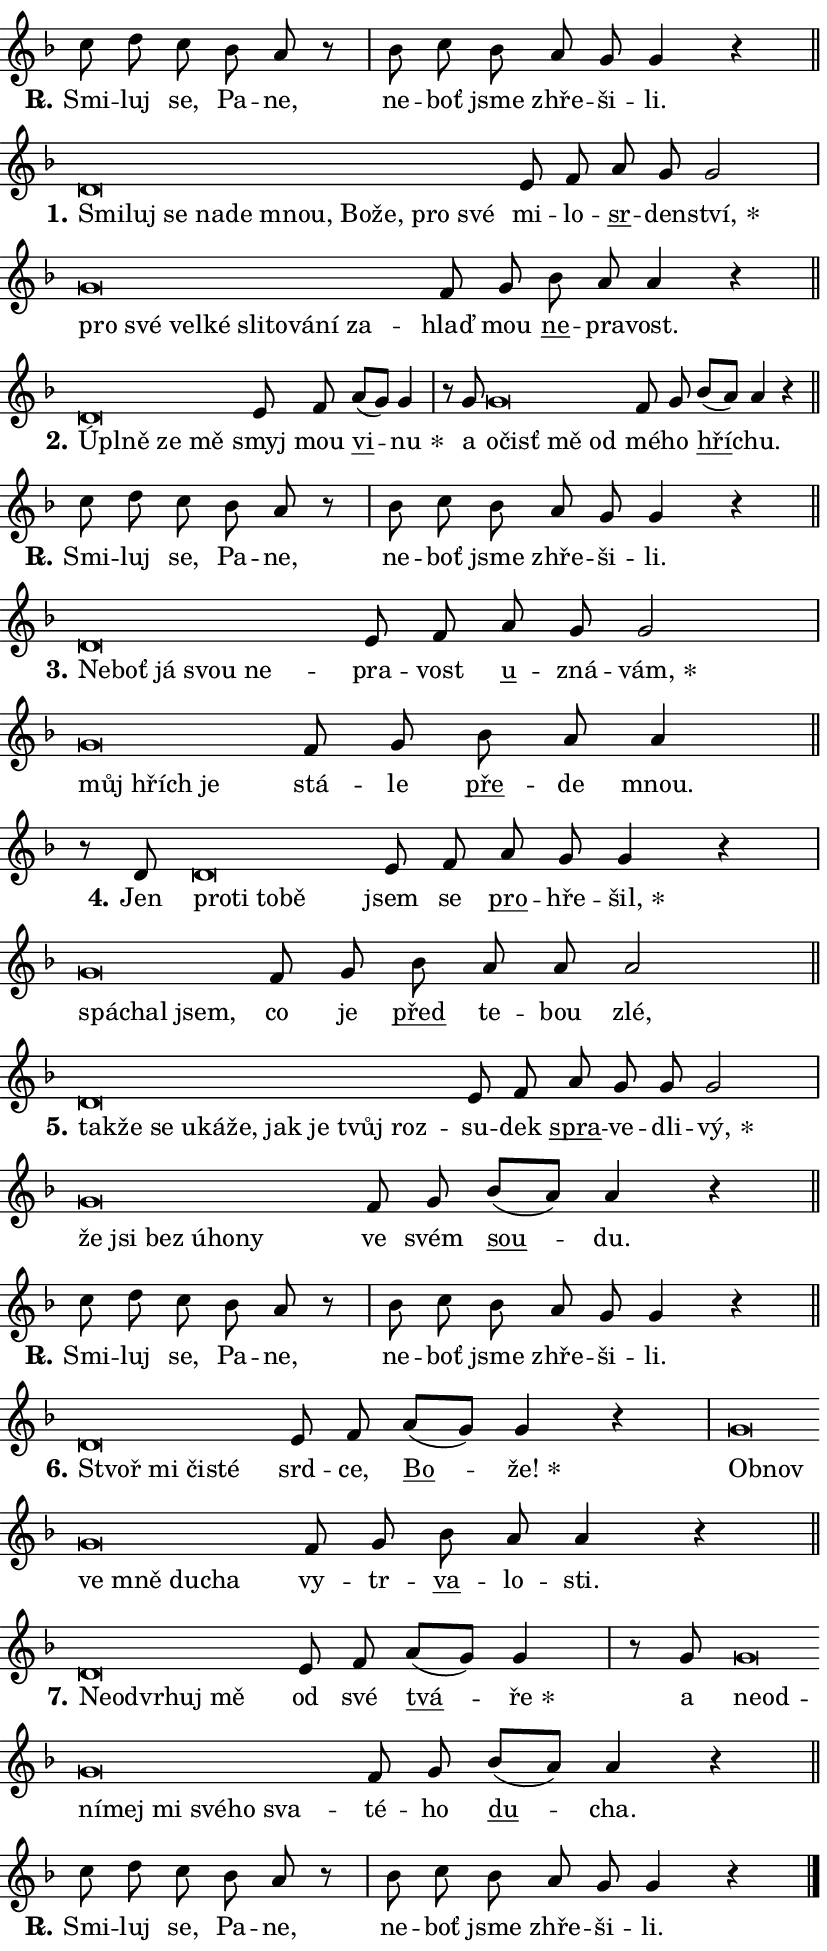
\version "2.24.0"
\header { tagline = "" }
\paper {
  indent = 0\cm
  top-margin = 0\cm
  right-margin = 0.13\cm % to fit lyric hyphens
  bottom-margin = 0\cm
  left-margin = 0\cm
  paper-width = 14\cm
  page-breaking = #ly:one-page-breaking
  system-system-spacing.basic-distance = #11
  score-system-spacing.basic-distance = #11
  ragged-last = ##f
}


%% Author: Thomas Morley
%% https://lists.gnu.org/archive/html/lilypond-user/2020-05/msg00002.html
#(define (line-position grob)
"Returns position of @var[grob} in current system:
   @code{'start}, if at first time-step
   @code{'end}, if at last time-step
   @code{'middle} otherwise
"
  (let* ((col (ly:item-get-column grob))
         (ln (ly:grob-object col 'left-neighbor))
         (rn (ly:grob-object col 'right-neighbor))
         (col-to-check-left (if (ly:grob? ln) ln col))
         (col-to-check-right (if (ly:grob? rn) rn col))
         (break-dir-left
           (and
             (ly:grob-property col-to-check-left 'non-musical #f)
             (ly:item-break-dir col-to-check-left)))
         (break-dir-right
           (and
             (ly:grob-property col-to-check-right 'non-musical #f)
             (ly:item-break-dir col-to-check-right))))
        (cond ((eqv? 1 break-dir-left) 'start)
              ((eqv? -1 break-dir-right) 'end)
              (else 'middle))))

#(define (tranparent-at-line-position vctor)
  (lambda (grob)
  "Relying on @code{line-position} select the relevant enry from @var{vctor}.
Used to determine transparency,"
    (case (line-position grob)
      ((end) (not (vector-ref vctor 0)))
      ((middle) (not (vector-ref vctor 1)))
      ((start) (not (vector-ref vctor 2))))))

noteHeadBreakVisibility =
#(define-music-function (break-visibility)(vector?)
"Makes @code{NoteHead}s transparent relying on @var{break-visibility}"
#{
  \override NoteHead.transparent =
    #(tranparent-at-line-position break-visibility)
#})

#(define delete-ledgers-for-transparent-note-heads
  (lambda (grob)
    "Reads whether a @code{NoteHead} is transparent.
If so this @code{NoteHead} is removed from @code{'note-heads} from
@var{grob}, which is supposed to be @code{LedgerLineSpanner}.
As a result ledgers are not printed for this @code{NoteHead}"
    (let* ((nhds-array (ly:grob-object grob 'note-heads))
           (nhds-list
             (if (ly:grob-array? nhds-array)
                 (ly:grob-array->list nhds-array)
                 '()))
           ;; Relies on the transparent-property being done before
           ;; Staff.LedgerLineSpanner.after-line-breaking is executed.
           ;; This is fragile ...
           (to-keep
             (remove
               (lambda (nhd)
                 (ly:grob-property nhd 'transparent #f))
               nhds-list)))
      ;; TODO find a better method to iterate over grob-arrays, similiar
      ;; to filter/remove etc for lists
      ;; For now rebuilt from scratch
      (set! (ly:grob-object grob 'note-heads)  '())
      (for-each
        (lambda (nhd)
          (ly:pointer-group-interface::add-grob grob 'note-heads nhd))
        to-keep))))

squashNotes = {
  \override NoteHead.X-extent = #'(-0.2 . 0.2)
  \override NoteHead.Y-extent = #'(-0.75 . 0)
  \override NoteHead.stencil =
    #(lambda (grob)
       (let ((pos (ly:grob-property grob 'staff-position)))
         (begin
           (if (< pos -7) (display "ERROR: Lower brevis then expected\n") (display ""))
           (if (<= pos -6) ly:text-interface::print ly:note-head::print))))
}
unSquashNotes = {
  \revert NoteHead.X-extent
  \revert NoteHead.Y-extent
  \revert NoteHead.stencil
}

hideNotes = \noteHeadBreakVisibility #begin-of-line-visible
unHideNotes = \noteHeadBreakVisibility #all-visible

% work-around for resetting accidentals
% https://lilypond.org/doc/v2.23/Documentation/notation/displaying-rhythms#unmetered-music
cadenzaMeasure = {
  \cadenzaOff
  \partial 1024 s1024
  \cadenzaOn
}

#(define-markup-command (accent layout props text) (markup?)
  "Underline accented syllable"
  (interpret-markup layout props
    #{\markup \override #'(offset . 4.3) \underline { #text }#}))

responsum = \markup \concat {
  "R" \hspace #-1.05 \path #0.1 #'((moveto 0 0.07) (lineto 0.9 0.8)) \hspace #0.05 "."
}

spaceSize = #0.6828661417322834 % exact space size for TeX Gyre Schola

\layout {
  \context {
    \Staff
    \remove "Time_signature_engraver"
    \override LedgerLineSpanner.after-line-breaking = #delete-ledgers-for-transparent-note-heads
  }
  \context {
    \Lyrics {
      \override LyricSpace.minimum-distance = \spaceSize
      \override LyricText.font-name = #"TeX Gyre Schola"
      \override LyricText.font-size = 1
      \override StanzaNumber.font-name = #"TeX Gyre Schola Bold"
      \override StanzaNumber.font-size = 1
    }
  }
  \context {
    \Score 
    \override NoteHead.text =
      #(lambda (grob) 
        (let ((pos (ly:grob-property grob 'staff-position)))
          #{\markup {
            \combine
              \halign #-0.55 \raise #(if (= pos -6) 0 0.5) \override #'(thickness . 2) \draw-line #'(3.2 . 0)
              \musicglyph "noteheads.sM1"
          }#}))
  }
}

% magnetic-lyrics.ily
%
%   written by
%     Jean Abou Samra <jean@abou-samra.fr>
%     Werner Lemberg <wl@gnu.org>
%
%   adapted by
%     Jiri Hon <jiri.hon@gmail.com>
%
% Version 2022-Apr-15

% https://www.mail-archive.com/lilypond-user@gnu.org/msg149350.html

#(define (Left_hyphen_pointer_engraver context)
   "Collect syllable-hyphen-syllable occurrences in lyrics and store
them in properties.  This engraver only looks to the left.  For
example, if the lyrics input is @code{foo -- bar}, it does the
following.

@itemize @bullet
@item
Set the @code{text} property of the @code{LyricHyphen} grob between
@q{foo} and @q{bar} to @code{foo}.

@item
Set the @code{left-hyphen} property of the @code{LyricText} grob with
text @q{foo} to the @code{LyricHyphen} grob between @q{foo} and
@q{bar}.
@end itemize

Use this auxiliary engraver in combination with the
@code{lyric-@/text::@/apply-@/magnetic-@/offset!} hook."
   (let ((hyphen #f)
         (text #f))
     (make-engraver
      (acknowledgers
       ((lyric-syllable-interface engraver grob source-engraver)
        (set! text grob)))
      (end-acknowledgers
       ((lyric-hyphen-interface engraver grob source-engraver)
        ;(when (not (grob::has-interface grob 'lyric-space-interface))
          (set! hyphen grob)));)
      ((stop-translation-timestep engraver)
       (when (and text hyphen)
         (ly:grob-set-object! text 'left-hyphen hyphen))
       (set! text #f)
       (set! hyphen #f)))))

#(define (lyric-text::apply-magnetic-offset! grob)
   "If the space between two syllables is less than the value in
property @code{LyricText@/.details@/.squash-threshold}, move the right
syllable to the left so that it gets concatenated with the left
syllable.

Use this function as a hook for
@code{LyricText@/.after-@/line-@/breaking} if the
@code{Left_@/hyphen_@/pointer_@/engraver} is active."
   (let ((hyphen (ly:grob-object grob 'left-hyphen #f)))
     (when hyphen
       (let ((left-text (ly:spanner-bound hyphen LEFT)))
         (when (grob::has-interface left-text 'lyric-syllable-interface)
           (let* ((common (ly:grob-common-refpoint grob left-text X))
                  (this-x-ext (ly:grob-extent grob common X))
                  (left-x-ext
                   (begin
                     ;; Trigger magnetism for left-text.
                     (ly:grob-property left-text 'after-line-breaking)
                     (ly:grob-extent left-text common X)))
                  ;; `delta` is the gap width between two syllables.
                  (delta (- (interval-start this-x-ext)
                            (interval-end left-x-ext)))
                  (details (ly:grob-property grob 'details))
                  (threshold (assoc-get 'squash-threshold details 0.2)))
             (when (< delta threshold)
               (let* (;; We have to manipulate the input text so that
                      ;; ligatures crossing syllable boundaries are not
                      ;; disabled.  For languages based on the Latin
                      ;; script this is essentially a beautification.
                      ;; However, for non-Western scripts it can be a
                      ;; necessity.
                      (lt (ly:grob-property left-text 'text))
                      (rt (ly:grob-property grob 'text))
                      (is-space (grob::has-interface hyphen 'lyric-space-interface))
                      (space (if is-space " " ""))
                      (extra-delta (if is-space spaceSize 0))
                      ;; Append new syllable.
                      (ltrt-space (if (and (string? lt) (string? rt))
                                (string-append lt space rt)
                                (make-concat-markup (list lt space rt))))
                      ;; Right-align `ltrt` to the right side.
                      (ltrt-space-markup (grob-interpret-markup
                               grob
                               (make-translate-markup
                                (cons (interval-length this-x-ext) 0)
                                (make-right-align-markup ltrt-space)))))
                 (begin
                   ;; Don't print `left-text`.
                   (ly:grob-set-property! left-text 'stencil #f)
                   ;; Set text and stencil (which holds all collected
                   ;; syllables so far) and shift it to the left.
                   (ly:grob-set-property! grob 'text ltrt-space)
                   (ly:grob-set-property! grob 'stencil ltrt-space-markup)
                   (ly:grob-translate-axis! grob (- (- delta extra-delta)) X))))))))))


#(define (lyric-hyphen::displace-bounds-first grob)
   ;; Make very sure this callback isn't triggered too early.
   (let ((left (ly:spanner-bound grob LEFT))
         (right (ly:spanner-bound grob RIGHT)))
     (ly:grob-property left 'after-line-breaking)
     (ly:grob-property right 'after-line-breaking)
     (ly:lyric-hyphen::print grob)))

squashThreshold = #0.4

\layout {
  \context {
    \Lyrics
    \consists #Left_hyphen_pointer_engraver
    \override LyricText.after-line-breaking =
      #lyric-text::apply-magnetic-offset!
    \override LyricHyphen.stencil = #lyric-hyphen::displace-bounds-first
    \override LyricText.details.squash-threshold = \squashThreshold
    \override LyricHyphen.minimum-distance = 0
    \override LyricHyphen.minimum-length = \squashThreshold
  }
}

squashText = \override LyricText.details.squash-threshold = 9999
unSquashText = \override LyricText.details.squash-threshold = \squashThreshold

leftText = \override LyricText.self-alignment-X = #LEFT
unLeftText = \revert LyricText.self-alignment-X

starOffset = #(lambda (grob) 
                (let ((x_offset (ly:self-alignment-interface::aligned-on-x-parent grob)))
                  (if (= x_offset 0) 0 (+ x_offset 1.2))))

star = #(define-music-function (syllable)(string?)
"Append star separator at the end of a syllable"
#{
  \once \override LyricText.X-offset = #starOffset
  \lyricmode { \markup {
    #syllable
    \override #'((font-name . "TeX Gyre Schola Bold")) \hspace #0.2 \lower #0.65 \larger "*"
  } }
#})

starAccent = #(define-music-function (syllable)(string?)
"Append star separator at the end of a syllable and make accent"
#{
  \once \override LyricText.X-offset = #starOffset
  \lyricmode { \markup {
    \accent #syllable
    \override #'((font-name . "TeX Gyre Schola Bold")) \hspace #0.2 \lower #0.65 \larger "*"
  } }
#})

breath = #(define-music-function (syllable)(string?)
"Append breathing indicator at the end of a syllable"
#{
  \lyricmode { \markup { #syllable "+" } }
#})

optionalBreath = #(define-music-function (syllable)(string?)
"Append optional breathing indicator at the end of a syllable"
#{
  \lyricmode { \markup { #syllable "(+)" } }
#})


\score {
    <<
        \new Voice = "melody" { \cadenzaOn \key f \major \relative { c''8 d c bes a r \cadenzaMeasure \bar "|" bes c bes \bar "" a g g4 r \cadenzaMeasure \bar "||" \break } }
        \new Lyrics \lyricsto "melody" { \lyricmode { \set stanza = \responsum
Smi -- luj se, Pa -- ne, ne -- boť jsme zhře -- ši -- li. } }
    >>
    \layout {}
}

\score {
    <<
        \new Voice = "melody" { \cadenzaOn \key f \major \relative { \squashNotes d'\breve*1/16 \hideNotes \breve*1/16 \bar "" \breve*1/16 \bar "" \breve*1/16 \bar "" \breve*1/16 \bar "" \breve*1/16 \bar "" \breve*1/16 \bar "" \breve*1/16 \bar "" \breve*1/16 \breve*1/16 \bar "" \unHideNotes \unSquashNotes e8 f \bar "" a g g2 \cadenzaMeasure \bar "|" \squashNotes g\breve*1/16 \hideNotes \breve*1/16 \bar "" \breve*1/16 \bar "" \breve*1/16 \bar "" \breve*1/16 \bar "" \breve*1/16 \bar "" \breve*1/16 \bar "" \breve*1/16 \breve*1/16 \bar "" \unHideNotes \unSquashNotes f8 g \bar "" bes a a4 r \cadenzaMeasure \bar "||" \break } }
        \new Lyrics \lyricsto "melody" { \lyricmode { \set stanza = "1."
\leftText Smi -- \squashText luj se na -- de mnou, Bo -- že, pro své \unLeftText \unSquashText mi -- lo -- \markup \accent sr -- den -- \star ství, \leftText pro \squashText své vel -- ké sli -- to -- vá -- ní za -- \unLeftText \unSquashText hlaď mou \markup \accent ne -- pra -- vost. } }
    >>
    \layout {}
}

\score {
    <<
        \new Voice = "melody" { \cadenzaOn \key f \major \relative { \squashNotes d'\breve*1/16 \hideNotes \breve*1/16 \bar "" \breve*1/16 \breve*1/16 \bar "" \unHideNotes \unSquashNotes e8 f \bar "" a[( g)] g4 \cadenzaMeasure \bar "|" r8 g8 \squashNotes g\breve*1/16 \hideNotes \breve*1/16 \bar "" \breve*1/16 \breve*1/16 \bar "" \unHideNotes \unSquashNotes f8 g \bar "" bes[( a)] a4 r \cadenzaMeasure \bar "||" \break } }
        \new Lyrics \lyricsto "melody" { \lyricmode { \set stanza = "2."
\leftText Úpl -- \squashText ně ze mě \unLeftText \unSquashText smyj mou \markup \accent vi -- \star nu a \leftText o -- \squashText čisť mě od \unLeftText \unSquashText mé -- ho \markup \accent hří -- chu. } }
    >>
    \layout {}
}

\score {
    <<
        \new Voice = "melody" { \cadenzaOn \key f \major \relative { c''8 d c bes a r \cadenzaMeasure \bar "|" bes c bes \bar "" a g g4 r \cadenzaMeasure \bar "||" \break } }
        \new Lyrics \lyricsto "melody" { \lyricmode { \set stanza = \responsum
Smi -- luj se, Pa -- ne, ne -- boť jsme zhře -- ši -- li. } }
    >>
    \layout {}
}

\score {
    <<
        \new Voice = "melody" { \cadenzaOn \key f \major \relative { \squashNotes d'\breve*1/16 \hideNotes \breve*1/16 \bar "" \breve*1/16 \bar "" \breve*1/16 \breve*1/16 \bar "" \unHideNotes \unSquashNotes e8 f \bar "" a g g2 \cadenzaMeasure \bar "|" \squashNotes g\breve*1/16 \hideNotes \breve*1/16 \breve*1/16 \bar "" \unHideNotes \unSquashNotes f8 g \bar "" bes a a4 \cadenzaMeasure \bar "||" \break } }
        \new Lyrics \lyricsto "melody" { \lyricmode { \set stanza = "3."
\leftText Ne -- \squashText boť já svou ne -- \unLeftText \unSquashText pra -- vost \markup \accent u -- zná -- \star vám, \leftText můj \squashText hřích je \unLeftText \unSquashText stá -- le \markup \accent pře -- de mnou. } }
    >>
    \layout {}
}

\score {
    <<
        \new Voice = "melody" { \cadenzaOn \key f \major \relative { r8 d'8 \squashNotes d\breve*1/16 \hideNotes \breve*1/16 \bar "" \breve*1/16 \breve*1/16 \bar "" \unHideNotes \unSquashNotes e8 f \bar "" a g g4 r \cadenzaMeasure \bar "|" \squashNotes g\breve*1/16 \hideNotes \breve*1/16 \breve*1/16 \bar "" \unHideNotes \unSquashNotes f8 g \bar "" bes a a a2 \cadenzaMeasure \bar "||" \break } }
        \new Lyrics \lyricsto "melody" { \lyricmode { \set stanza = "4."
Jen \leftText pro -- \squashText ti to -- bě \unLeftText \unSquashText jsem se \markup \accent pro -- hře -- \star šil, \leftText spá -- \squashText chal jsem, \unLeftText \unSquashText co je \markup \accent před te -- bou zlé, } }
    >>
    \layout {}
}

\score {
    <<
        \new Voice = "melody" { \cadenzaOn \key f \major \relative { \squashNotes d'\breve*1/16 \hideNotes \breve*1/16 \bar "" \breve*1/16 \bar "" \breve*1/16 \bar "" \breve*1/16 \bar "" \breve*1/16 \bar "" \breve*1/16 \bar "" \breve*1/16 \bar "" \breve*1/16 \breve*1/16 \bar "" \unHideNotes \unSquashNotes e8 f \bar "" a g g g2 \cadenzaMeasure \bar "|" \squashNotes g\breve*1/16 \hideNotes \breve*1/16 \bar "" \breve*1/16 \bar "" \breve*1/16 \bar "" \breve*1/16 \breve*1/16 \bar "" \unHideNotes \unSquashNotes f8 g \bar "" bes[( a)] a4 r \cadenzaMeasure \bar "||" \break } }
        \new Lyrics \lyricsto "melody" { \lyricmode { \set stanza = "5."
\leftText tak -- \squashText že se u -- ká -- že, jak je tvůj roz -- \unLeftText \unSquashText su -- dek \markup \accent spra -- ve -- dli -- \star vý, \leftText že \squashText jsi bez ú -- ho -- ny \unLeftText \unSquashText ve svém \markup \accent sou -- du. } }
    >>
    \layout {}
}

\score {
    <<
        \new Voice = "melody" { \cadenzaOn \key f \major \relative { c''8 d c bes a r \cadenzaMeasure \bar "|" bes c bes \bar "" a g g4 r \cadenzaMeasure \bar "||" \break } }
        \new Lyrics \lyricsto "melody" { \lyricmode { \set stanza = \responsum
Smi -- luj se, Pa -- ne, ne -- boť jsme zhře -- ši -- li. } }
    >>
    \layout {}
}

\score {
    <<
        \new Voice = "melody" { \cadenzaOn \key f \major \relative { \squashNotes d'\breve*1/16 \hideNotes \breve*1/16 \bar "" \breve*1/16 \breve*1/16 \bar "" \unHideNotes \unSquashNotes e8 f \bar "" a[( g)] g4 r \cadenzaMeasure \bar "|" \squashNotes g\breve*1/16 \hideNotes \breve*1/16 \bar "" \breve*1/16 \bar "" \breve*1/16 \bar "" \breve*1/16 \breve*1/16 \bar "" \unHideNotes \unSquashNotes f8 g \bar "" bes a a4 r \cadenzaMeasure \bar "||" \break } }
        \new Lyrics \lyricsto "melody" { \lyricmode { \set stanza = "6."
\leftText Stvoř \squashText mi či -- sté \unLeftText \unSquashText srd -- ce, \markup \accent Bo -- \star že! \leftText Ob -- \squashText nov ve mně du -- cha \unLeftText \unSquashText vy -- tr -- \markup \accent va -- lo -- sti. } }
    >>
    \layout {}
}

\score {
    <<
        \new Voice = "melody" { \cadenzaOn \key f \major \relative { \squashNotes d'\breve*1/16 \hideNotes \breve*1/16 \bar "" \breve*1/16 \bar "" \breve*1/16 \breve*1/16 \bar "" \unHideNotes \unSquashNotes e8 f \bar "" a[( g)] g4 \cadenzaMeasure \bar "|" r8 g8 \squashNotes g\breve*1/16 \hideNotes \breve*1/16 \bar "" \breve*1/16 \bar "" \breve*1/16 \bar "" \breve*1/16 \bar "" \breve*1/16 \bar "" \breve*1/16 \breve*1/16 \bar "" \unHideNotes \unSquashNotes f8 g \bar "" bes[( a)] a4 r \cadenzaMeasure \bar "||" \break } }
        \new Lyrics \lyricsto "melody" { \lyricmode { \set stanza = "7."
\leftText Ne -- \squashText od -- vr -- huj mě \unLeftText \unSquashText od své \markup \accent tvá -- \star ře a \leftText ne -- \squashText od -- ní -- mej mi své -- ho sva -- \unLeftText \unSquashText té -- ho \markup \accent du -- cha. } }
    >>
    \layout {}
}

\score {
    <<
        \new Voice = "melody" { \cadenzaOn \key f \major \relative { c''8 d c bes a r \cadenzaMeasure \bar "|" bes c bes \bar "" a g g4 r \cadenzaMeasure \bar "||" \break } \bar "|." }
        \new Lyrics \lyricsto "melody" { \lyricmode { \set stanza = \responsum
Smi -- luj se, Pa -- ne, ne -- boť jsme zhře -- ši -- li. } }
    >>
    \layout {}
}
